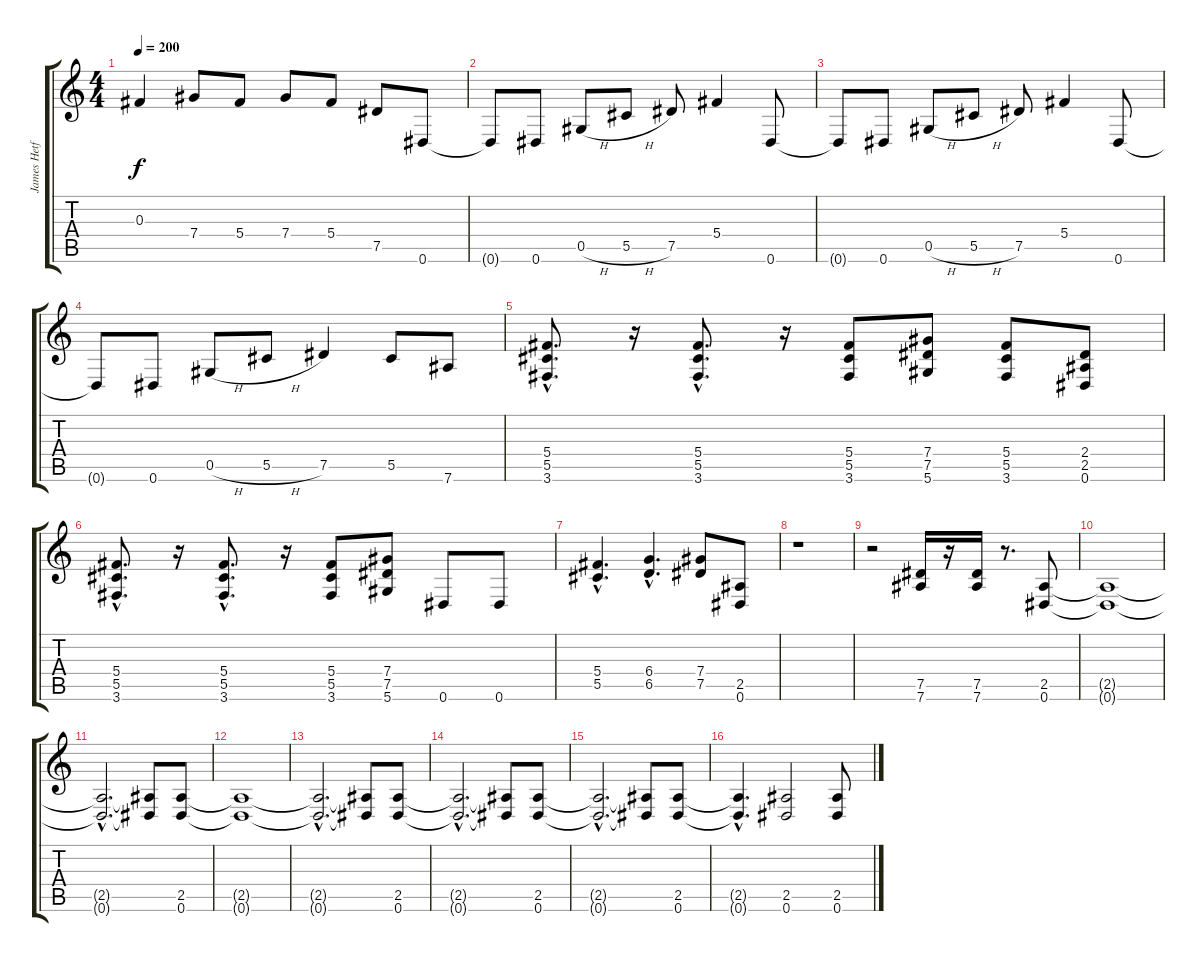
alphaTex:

\track ("James Hetfield" "James Hetf") {instrument distortionguitar}
\staff {score tabs}
\tuning (Eb4 Bb3 Gb3 Db3 Ab2 Eb2) {hide}
\ts (4 4)
\tempo 200
\clef g2
\ks c
0.3.4{dy f} 7.4.8 5.4.8 7.4.8 5.4.8 7.5.8 0.6.8 |
0.6{t}.8 0.6.8 0.5{h}.8 5.5{h}.8 7.5.8 5.4.4 0.6.8 |
0.6{t}.8 0.6.8 0.5{h}.8 5.5{h}.8 7.5.8 5.4.4 0.6.8 |
0.6{t}.8 0.6.8 0.5{h}.8 5.5{h}.8 7.5.4 5.5.8 7.6.8 |
(5.4{hac} 5.5{hac} 3.6{hac}).8{d} r.16 (5.4{hac} 5.5{hac} 3.6{hac}).8{d} r.16 (5.4 5.5 3.6).8 (7.4 7.5 5.6).8 (5.4 5.5 3.6).8 (2.4 2.5 0.6).8 |
(5.4{hac} 5.5{hac} 3.6{hac}).8{d} r.16 (5.4{hac} 5.5{hac} 3.6{hac}).8{d} r.16 (5.4 5.5 3.6).8 (7.4 7.5 5.6).8 0.6.8 0.6.8 |
(5.4{hac} 5.5{hac}).4{d} (6.4{hac} 6.5{hac}).4{d} (7.4 7.5).8 (2.5 0.6).8 |
r.1 |
r.2 (7.5 7.6).16 r.16 (7.5 7.6).16 r.8{d} (2.5 0.6).8 |
(2.5{t} 0.6{t}).1 |
(2.5{hac t} 0.6{hac t}).2{d} (2.5{t} 0.6{t}).8 (2.5 0.6).8 |
(2.5{t} 0.6{t}).1 |
(2.5{hac t} 0.6{hac t}).2{d} (2.5{t} 0.6{t}).8 (2.5 0.6).8 |
(2.5{hac t} 0.6{hac t}).2{d} (2.5{t} 0.6{t}).8 (2.5 0.6).8 |
(2.5{hac t} 0.6{hac t}).2{d} (2.5{t} 0.6{t}).8 (2.5 0.6).8 |
(2.5{hac t} 0.6{hac t}).4{d} (2.5 0.6).2 (2.5 0.6).8
